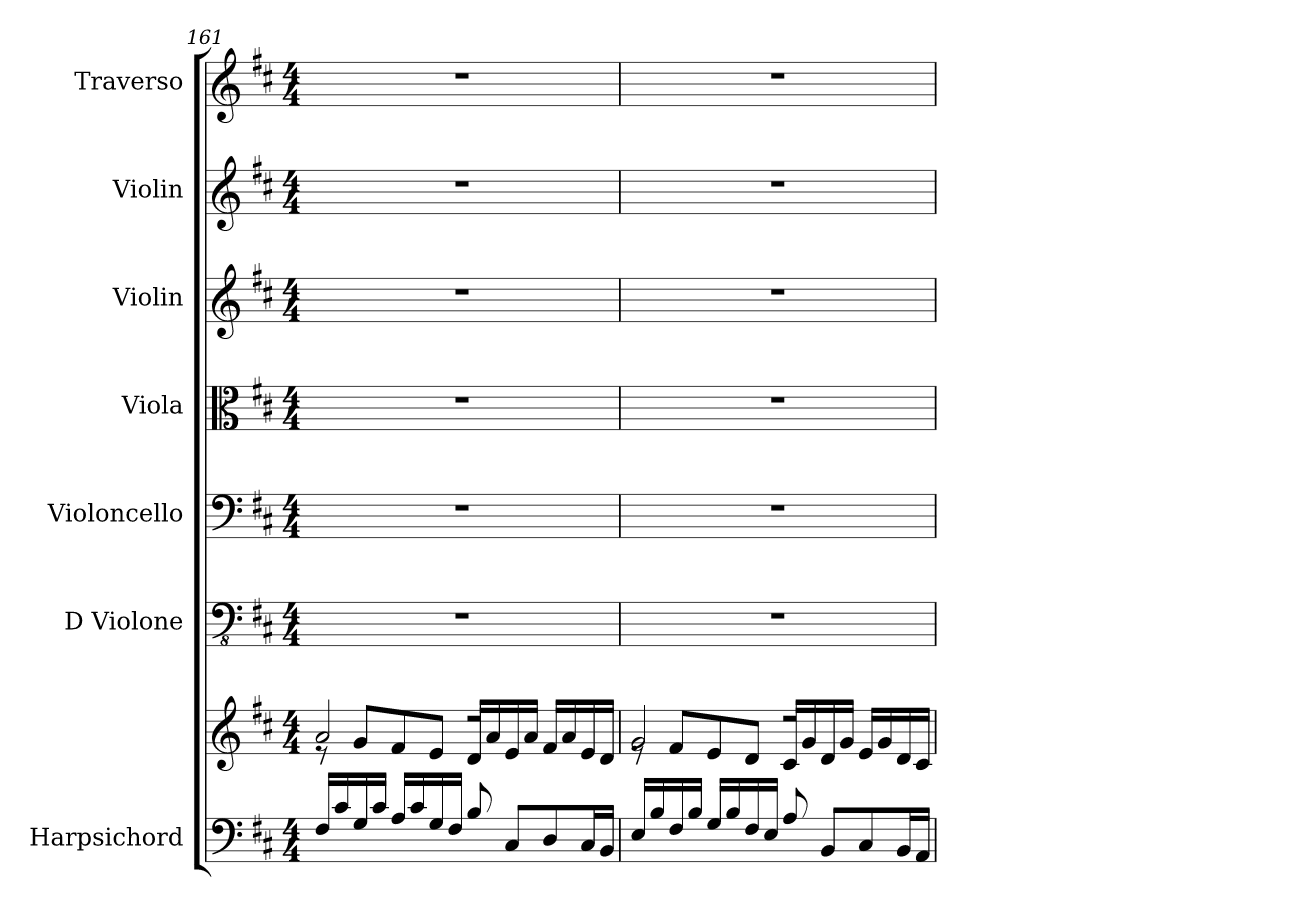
**kern	**kern	**kern	**kern	**kern	**kern	**kern	**kern
*part7	*part7	*part6	*part5	*part4	*part3	*part2	*part1
*staff8	*staff7	*staff6	*staff5	*staff4	*staff3	*staff2	*staff1
*I"Harpsichord	*	*I"D Violone	*I"Violoncello	*I"Viola	*I"Violin	*I"Violin	*I"Traverso
*I'Hch.	*	*I'D Vne.	*I'Vc.	*I'Vla.	*I'Vln.	*I'Vln.	*I'Trv.
*clefF4	*clefG2	*clefFv4	*clefF4	*clefC3	*clefG2	*clefG2	*clefG2
*	*	*ITrd7c12	*	*	*	*	*
*k[f#c#]	*k[f#c#]	*k[f#c#]	*k[f#c#]	*k[f#c#]	*k[f#c#]	*k[f#c#]	*k[f#c#]
*M4/4	*M4/4	*M4/4	*M4/4	*M4/4	*M4/4	*M4/4	*M4/4
=161	=161	=161	=161	=161	=161	=161	=161
*	*^	*	*	*	*	*	*
16F#/LL	2a/	8re	1r	1r	1r	1r	1r	1r
16c#/	.	.	.	.	.	.	.	.
16G/	.	8g/L	.	.	.	.	.	.
16c#/JJ	.	.	.	.	.	.	.	.
16A/LL	.	8f#/	.	.	.	.	.	.
16c#/	.	.	.	.	.	.	.	.
16G/	.	8e/J	.	.	.	.	.	.
16F#/JJ	.	.	.	.	.	.	.	.
8B/	2r	16d/LL	.	.	.	.	.	.
.	.	16a/	.	.	.	.	.	.
8C#/L	.	16e/	.	.	.	.	.	.
.	.	16a/JJ	.	.	.	.	.	.
8D/	.	16f#/LL	.	.	.	.	.	.
.	.	16a/	.	.	.	.	.	.
16C#/L	.	16e/	.	.	.	.	.	.
16BB/JJ	.	16d/JJ	.	.	.	.	.	.
!!LO:PB:g=z
=162	=162	=162	=162	=162	=162	=162	=162	=162
16E/LL	2g/	8re	1r	1r	1r	1r	1r	1r
16B/	.	.	.	.	.	.	.	.
16F#/	.	8f#/L	.	.	.	.	.	.
16B/JJ	.	.	.	.	.	.	.	.
16G/LL	.	8e/	.	.	.	.	.	.
16B/	.	.	.	.	.	.	.	.
16F#/	.	8d/J	.	.	.	.	.	.
16E/JJ	.	.	.	.	.	.	.	.
8A/	2r	16c#/LL	.	.	.	.	.	.
.	.	16g/	.	.	.	.	.	.
8BB/L	.	16d/	.	.	.	.	.	.
.	.	16g/JJ	.	.	.	.	.	.
8C#/	.	16e/LL	.	.	.	.	.	.
.	.	16g/	.	.	.	.	.	.
16BB/L	.	16d/	.	.	.	.	.	.
16AA/JJ	.	16c#/JJ	.	.	.	.	.	.
*	*v	*v	*	*	*	*	*	*
=	=	=	=	=	=	=	=
*-	*-	*-	*-	*-	*-	*-	*-
